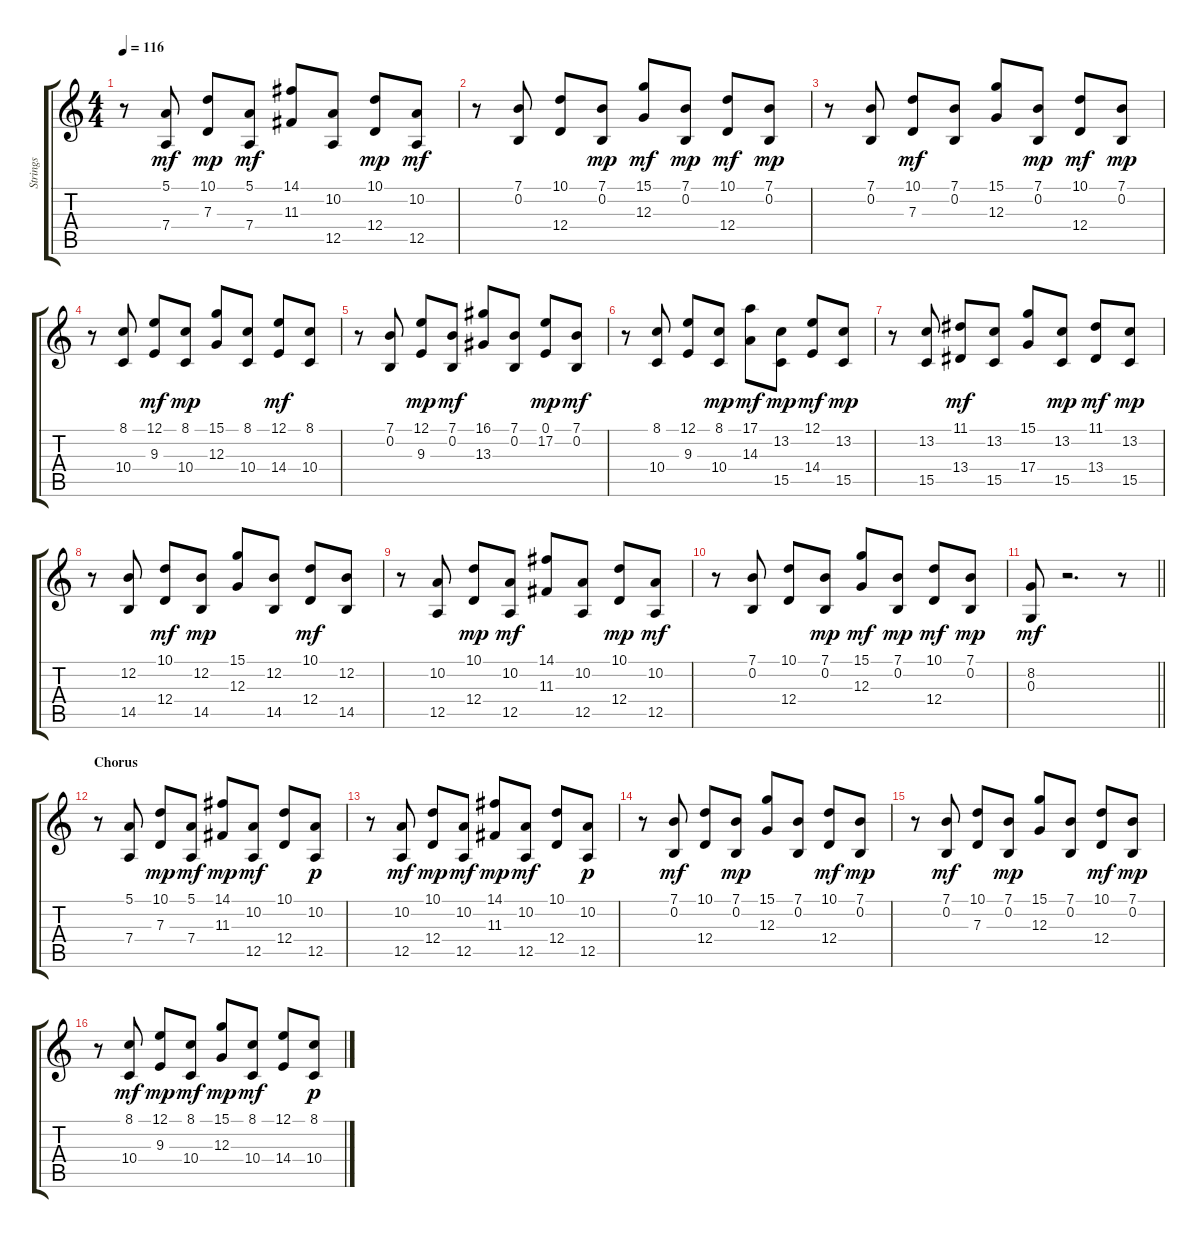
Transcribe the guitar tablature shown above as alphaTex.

\track ("Strings" "Strings") {instrument pizzicatostrings}
\staff {score tabs}
\tuning (E4 B3 G3 D3 A2 E2) {hide}
\ts (4 4)
\tempo 116
\clef g2
\ks c
r.8{dy mf} (5.1 7.4).8 (10.1 7.3).8{dy mp} (5.1 7.4).8{dy mf} (14.1 11.3).8 (10.2 12.5).8 (10.1 12.4).8{dy mp} (10.2 12.5).8{dy mf} |
r.8 (7.1 0.2).8 (10.1 12.4).8 (7.1 0.2).8{dy mp} (15.1 12.3).8{dy mf} (7.1 0.2).8{dy mp} (10.1 12.4).8{dy mf} (7.1 0.2).8{dy mp} |
r.8 (7.1 0.2).8 (10.1 7.3).8{dy mf} (7.1 0.2).8 (15.1 12.3).8 (7.1 0.2).8{dy mp} (10.1 12.4).8{dy mf} (7.1 0.2).8{dy mp} |
r.8 (8.1 10.4).8 (12.1 9.3).8{dy mf} (8.1 10.4).8{dy mp} (15.1 12.3).8 (8.1 10.4).8 (12.1 14.4).8{dy mf} (8.1 10.4).8 |
r.8 (7.1 0.2).8 (12.1 9.3).8{dy mp} (7.1 0.2).8{dy mf} (16.1 13.3).8 (7.1 0.2).8 (0.1 17.2).8{dy mp} (7.1 0.2).8{dy mf} |
r.8 (8.1 10.4).8 (12.1 9.3).8 (8.1 10.4).8{dy mp} (17.1 14.3).8{dy mf} (13.2 15.5).8{dy mp} (12.1 14.4).8{dy mf} (13.2 15.5).8{dy mp} |
r.8 (13.2 15.5).8 (11.1 13.4).8{dy mf} (13.2 15.5).8 (15.1 17.4).8 (13.2 15.5).8{dy mp} (11.1 13.4).8{dy mf} (13.2 15.5).8{dy mp} |
r.8 (12.2 14.5).8 (10.1 12.4).8{dy mf} (12.2 14.5).8{dy mp} (15.1 12.3).8 (12.2 14.5).8 (10.1 12.4).8{dy mf} (12.2 14.5).8 |
r.8 (10.2 12.5).8 (10.1 12.4).8{dy mp} (10.2 12.5).8{dy mf} (14.1 11.3).8 (10.2 12.5).8 (10.1 12.4).8{dy mp} (10.2 12.5).8{dy mf} |
r.8 (7.1 0.2).8 (10.1 12.4).8 (7.1 0.2).8{dy mp} (15.1 12.3).8{dy mf} (7.1 0.2).8{dy mp} (10.1 12.4).8{dy mf} (7.1 0.2).8{dy mp} |
\barLineRight lightlight
(8.2 0.3).8{dy mf} r.2{d} r.8 |
\section ("" "Chorus")
r.8 (5.1 7.4).8 (10.1 7.3).8{dy mp} (5.1 7.4).8{dy mf} (14.1 11.3).8{dy mp} (10.2 12.5).8{dy mf} (10.1 12.4).8 (10.2 12.5).8{dy p} |
r.8 (10.2 12.5).8{dy mf} (10.1 12.4).8{dy mp} (10.2 12.5).8{dy mf} (14.1 11.3).8{dy mp} (10.2 12.5).8{dy mf} (10.1 12.4).8 (10.2 12.5).8{dy p} |
r.8 (7.1 0.2).8{dy mf} (10.1 12.4).8 (7.1 0.2).8{dy mp} (15.1 12.3).8 (7.1 0.2).8 (10.1 12.4).8{dy mf} (7.1 0.2).8{dy mp} |
r.8 (7.1 0.2).8{dy mf} (10.1 7.3).8 (7.1 0.2).8{dy mp} (15.1 12.3).8 (7.1 0.2).8 (10.1 12.4).8{dy mf} (7.1 0.2).8{dy mp} |
r.8 (8.1 10.4).8{dy mf} (12.1 9.3).8{dy mp} (8.1 10.4).8{dy mf} (15.1 12.3).8{dy mp} (8.1 10.4).8{dy mf} (12.1 14.4).8 (8.1 10.4).8{dy p}
